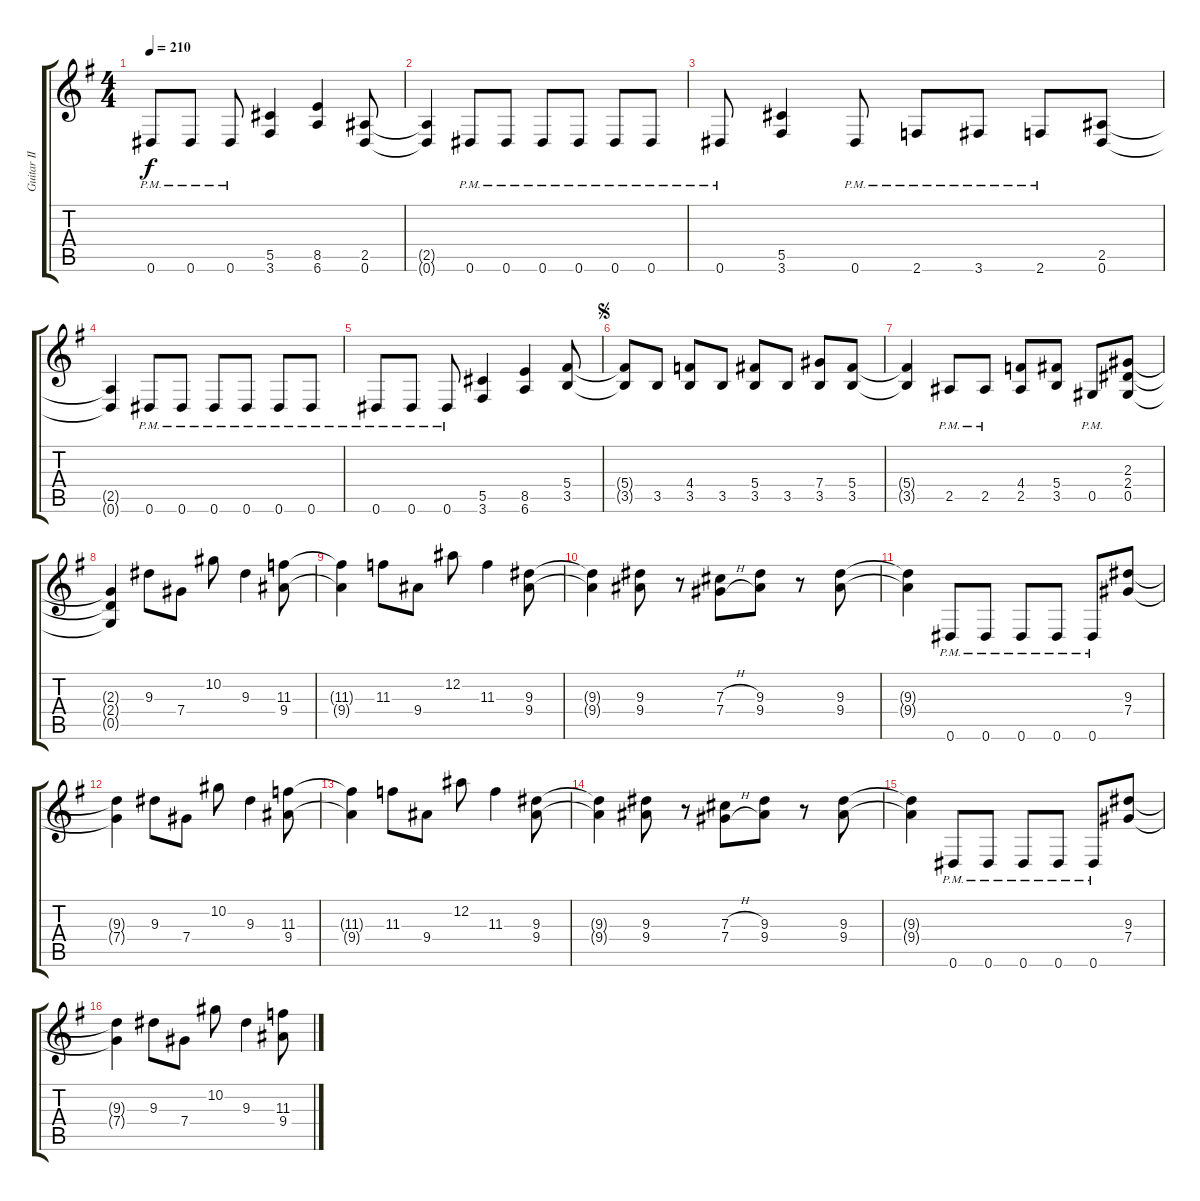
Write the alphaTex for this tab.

\track ("Guitar II (В. Смольский)" "Guitar II ") {instrument distortionguitar}
\staff {score tabs}
\tuning (Eb4 Bb3 Gb3 Db3 Ab2 Eb2) {hide}
\ts (4 4)
\tempo 210
\clef g2
\ks g
0.6{pm}.8{dy f} 0.6{pm}.8 0.6{pm}.8 (5.5 3.6).4 (8.5 6.6).4 (2.5 0.6).8 |
(2.5{t} 0.6{t}).4 0.6{pm}.8 0.6{pm}.8 0.6{pm}.8 0.6{pm}.8 0.6{pm}.8 0.6{pm}.8 |
0.6{pm}.8 (5.5 3.6).4 0.6{pm}.8 2.6{pm}.8 3.6{pm}.8 2.6{pm}.8 (2.5 0.6).8 |
(2.5{t} 0.6{t}).4 0.6{pm}.8 0.6{pm}.8 0.6{pm}.8 0.6{pm}.8 0.6{pm}.8 0.6{pm}.8 |
0.6{pm}.8 0.6{pm}.8 0.6{pm}.8 (5.5 3.6).4 (8.5 6.6).4 (5.4 3.5).8 |
\jump segno
(5.4{t} 3.5{t}).8 3.5.8 (4.4 3.5).8 3.5.8 (5.4 3.5).8 3.5.8 (7.4 3.5).8 (5.4 3.5).8 |
(5.4{t} 3.5{t}).4 2.5{pm}.8 2.5{pm}.8 (4.4 2.5).8 (5.4 3.5).8 0.5{pm}.8 (2.3 2.4 0.5).8 |
(2.3{t} 2.4{t} 0.5{t}).4 9.3.8 7.4.8 10.2.8 9.3.4 (11.3 9.4).8 |
(11.3{t} 9.4{t}).4 11.3.8 9.4.8 12.2.8 11.3.4 (9.3 9.4).8 |
(9.3{t} 9.4{t}).4 (9.3 9.4).8 r.8 (7.3{h} 7.4{h}).8 (9.3 9.4).8 r.8 (9.3 9.4).8 |
(9.3{t} 9.4{t}).4 0.6{pm}.8 0.6{pm}.8 0.6{pm}.8 0.6{pm}.8 0.6{pm}.8 (9.3 7.4).8 |
(9.3{t} 7.4{t}).4 9.3.8 7.4.8 10.2.8 9.3.4 (11.3 9.4).8 |
(11.3{t} 9.4{t}).4 11.3.8 9.4.8 12.2.8 11.3.4 (9.3 9.4).8 |
(9.3{t} 9.4{t}).4 (9.3 9.4).8 r.8 (7.3{h} 7.4{h}).8 (9.3 9.4).8 r.8 (9.3 9.4).8 |
(9.3{t} 9.4{t}).4 0.6{pm}.8 0.6{pm}.8 0.6{pm}.8 0.6{pm}.8 0.6{pm}.8 (9.3 7.4).8 |
(9.3{t} 7.4{t}).4 9.3.8 7.4.8 10.2.8 9.3.4 (11.3 9.4).8
